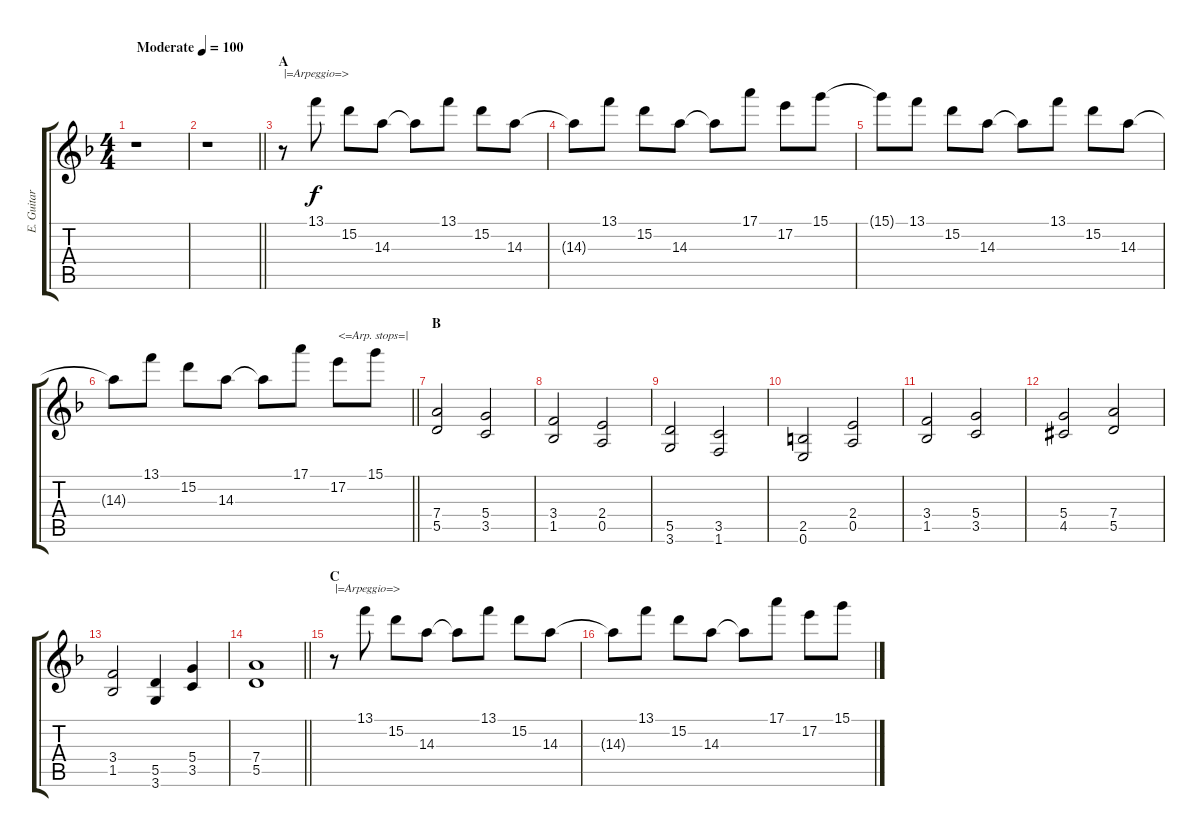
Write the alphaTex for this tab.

\track ("E. Guitar II" "E. Guitar ") {instrument overdrivenguitar}
\staff {score tabs}
\tuning (E4 B3 G3 D3 A2 E2) {hide}
\ts (4 4)
\tempo (100 "Moderate")
\clef g2
\ks f
r.1{dy f instrument overdrivenguitar} |
\barLineRight lightlight
r.1 |
\section ("" "A")
r.8{txt "|=Arpeggio=>"} 13.1.8 15.2.8 14.3.8 14.3{t}.8 13.1.8 15.2.8 14.3.8 |
14.3{t}.8 13.1.8 15.2.8 14.3.8 14.3{t}.8 17.1.8 17.2.8 15.1.8 |
15.1{t}.8 13.1.8 15.2.8 14.3.8 14.3{t}.8 13.1.8 15.2.8 14.3.8 |
\barLineRight lightlight
14.3{t}.8 13.1.8 15.2.8 14.3.8 14.3{t}.8 17.1.8 17.2.8{txt "<=Arp. stops=|"} 15.1.8 |
\section ("" "B")
(7.4 5.5).2 (5.4 3.5).2 |
(3.4 1.5).2 (2.4 0.5).2 |
(5.5 3.6).2 (3.5 1.6).2 |
(2.5 0.6).2 (2.4 0.5).2 |
(3.4 1.5).2 (5.4 3.5).2 |
(5.4 4.5{acc #}).2 (7.4 5.5).2 |
(3.4 1.5).2 (5.5 3.6).4 (5.4 3.5).4 |
\barLineRight lightlight
(7.4 5.5).1 |
\section ("" "C")
r.8{txt "|=Arpeggio=>"} 13.1.8 15.2.8 14.3.8 14.3{t}.8 13.1.8 15.2.8 14.3.8 |
14.3{t}.8 13.1.8 15.2.8 14.3.8 14.3{t}.8 17.1.8 17.2.8 15.1.8
